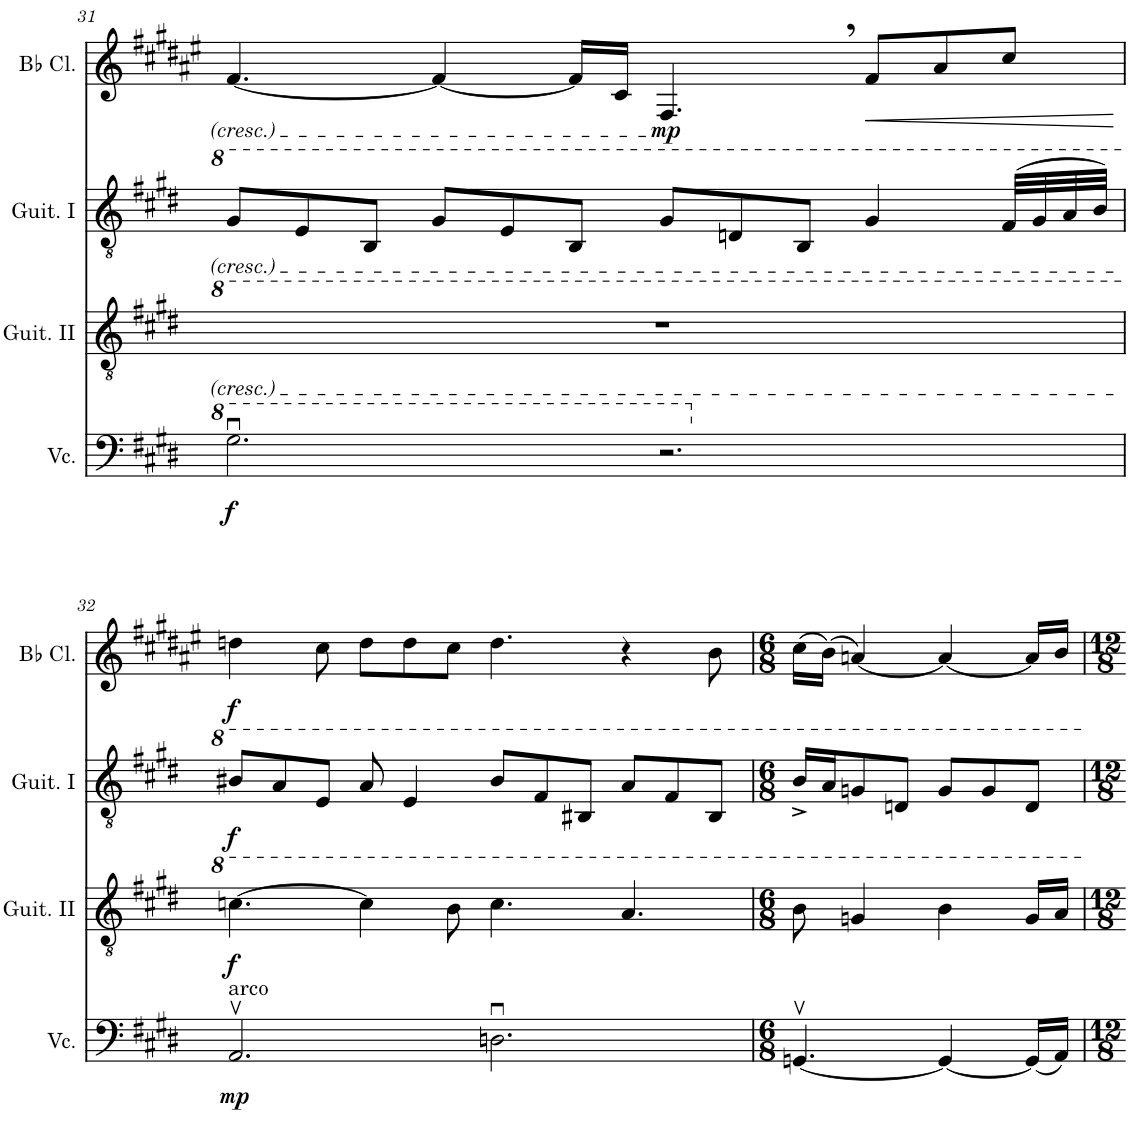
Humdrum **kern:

**kern	**dynam	**kern	**dynam	**kern	**dynam	**kern	**dynam	**kern	**dynam
*part5	*part5	*part4	*part4	*part3	*part3	*part2	*part2	*part1	*part1
*staff5	*staff5	*staff4	*staff4	*staff3	*staff3	*staff2	*staff2	*staff1	*staff1
*I"Violoncello	*	*I"Violoncello	*	*I"Classical Guitar II	*	*I"Classical Guitar I	*	*I"Bb Clarinet	*
*I'Vc.	*	*I'Vc.	*	*I'Guit. II	*	*I'Guit. I	*	*I'Bb Cl.	*
!!LO:PB:g=z
*clefF4	*	*clefF4	*	*clefGv2	*	*clefGv2	*	*clefG2	*
*	*	*	*	*	*	*	*	*Trd1c2	*
*k[f#c#g#d#]	*	*k[f#c#g#d#]	*	*k[f#c#g#d#]	*	*k[f#c#g#d#]	*	*k[f#c#g#d#a#e#]	*
*M12/8	*	*M12/8	*	*M12/8	*	*M12/8	*	*M12/8	*
=31	=31	=31	=31	=31	=31	=31	=31	=31	=31
!	!LO:DY:b	!	!	!	!	!	!	!	!
2.g#u\	f	1.r	.	1.r	.	8g#/L	.	[4.f#/	.
.	.	.	.	.	.	8e/	.	.	.
.	.	.	.	.	.	8B/J	.	.	.
.	.	.	.	.	.	8g#/L	.	4f#/_	.
.	.	.	.	.	.	8e/	.	.	.
.	.	.	.	.	.	8B/J	.	16f#/LL]	.
.	.	.	.	.	.	.	.	16c#/JJ	.
!	!	!	!	!	!	!	!	!	!LO:DY:b
2.r	.	.	.	.	.	8g#/L	.	4.F#,/	mp
.	.	.	.	.	.	8dn/	.	.	.
.	.	.	.	.	.	8B/J	.	.	.
!	!	!	!	!	!	!	!	!	!LO:HP:b
.	.	.	.	.	.	4g#/	.	8f#/L	<
.	.	.	.	.	.	.	.	8a#/	.
.	.	.	.	.	.	(>32f#/LLL	.	8cc#/J	.
.	.	.	.	.	.	32g#/	.	.	.
.	.	.	.	.	.	32a/	.	.	.
.	.	.	.	.	.	32b/JJJ)	.	.	.
.	.	.	.	.	.	.	.	.	[
!!LO:LB:g=z
=32	=32	=32	=32	=32	=32	=32	=32	=32	=32
!	!	!LO:TX:a:t=arco	!	!	!	!	!	!	!
!	!	!	!LO:DY:b	!	!LO:DY:b	!	!LO:DY:b	!	!LO:DY:b
1.r	.	2.AAv/	mp	[4.ccn\	f	8b#X/L	f	4ddn\	f
.	.	.	.	.	.	8a/	.	.	.
.	.	.	.	.	.	8e/J	.	8cc#\	.
.	.	.	.	4cc\]	.	8a/	.	8dd\L	.
.	.	.	.	.	.	4e/	.	8dd\	.
.	.	.	.	8b\	.	.	.	8cc#\J	.
.	.	2.Dnu\	.	4.cc\	.	8b#/L	.	4.dd\	.
.	.	.	.	.	.	8f#/	.	.	.
.	.	.	.	.	.	8B#X/J	.	.	.
.	.	.	.	4.a/	.	8a/L	.	4r	.
.	.	.	.	.	.	8f#/	.	.	.
.	.	.	.	.	.	8B#/J	.	8b\	.
=33	=33	=33	=33	=33	=33	=33	=33	=33	=33
*M6/8	*	*M6/8	*	*M6/8	*	*M6/8	*	*M6/8	*
2.r	.	[4.GGnv/	.	8b\	.	16b^/LL	.	(16cc#\LL	.
.	.	.	.	.	.	16a/J	.	(16b\JJ)	.
.	.	.	.	4gn/	.	8gn/	.	[4an/)	.
.	.	.	.	.	.	8dn/J	.	.	.
.	.	4GG/_	.	4b\	.	8g/L	.	4a/_	.
.	.	.	.	.	.	8g/	.	.	.
.	.	(16GG/LL]	.	16g/LL	.	8d/J	.	16a/LL]	.
.	.	16AA/JJ)	.	16a/JJ	.	.	.	16b/JJ	.
=	=	=	=	=	=	=	=	=	=
*-	*-	*-	*-	*-	*-	*-	*-	*-	*-
